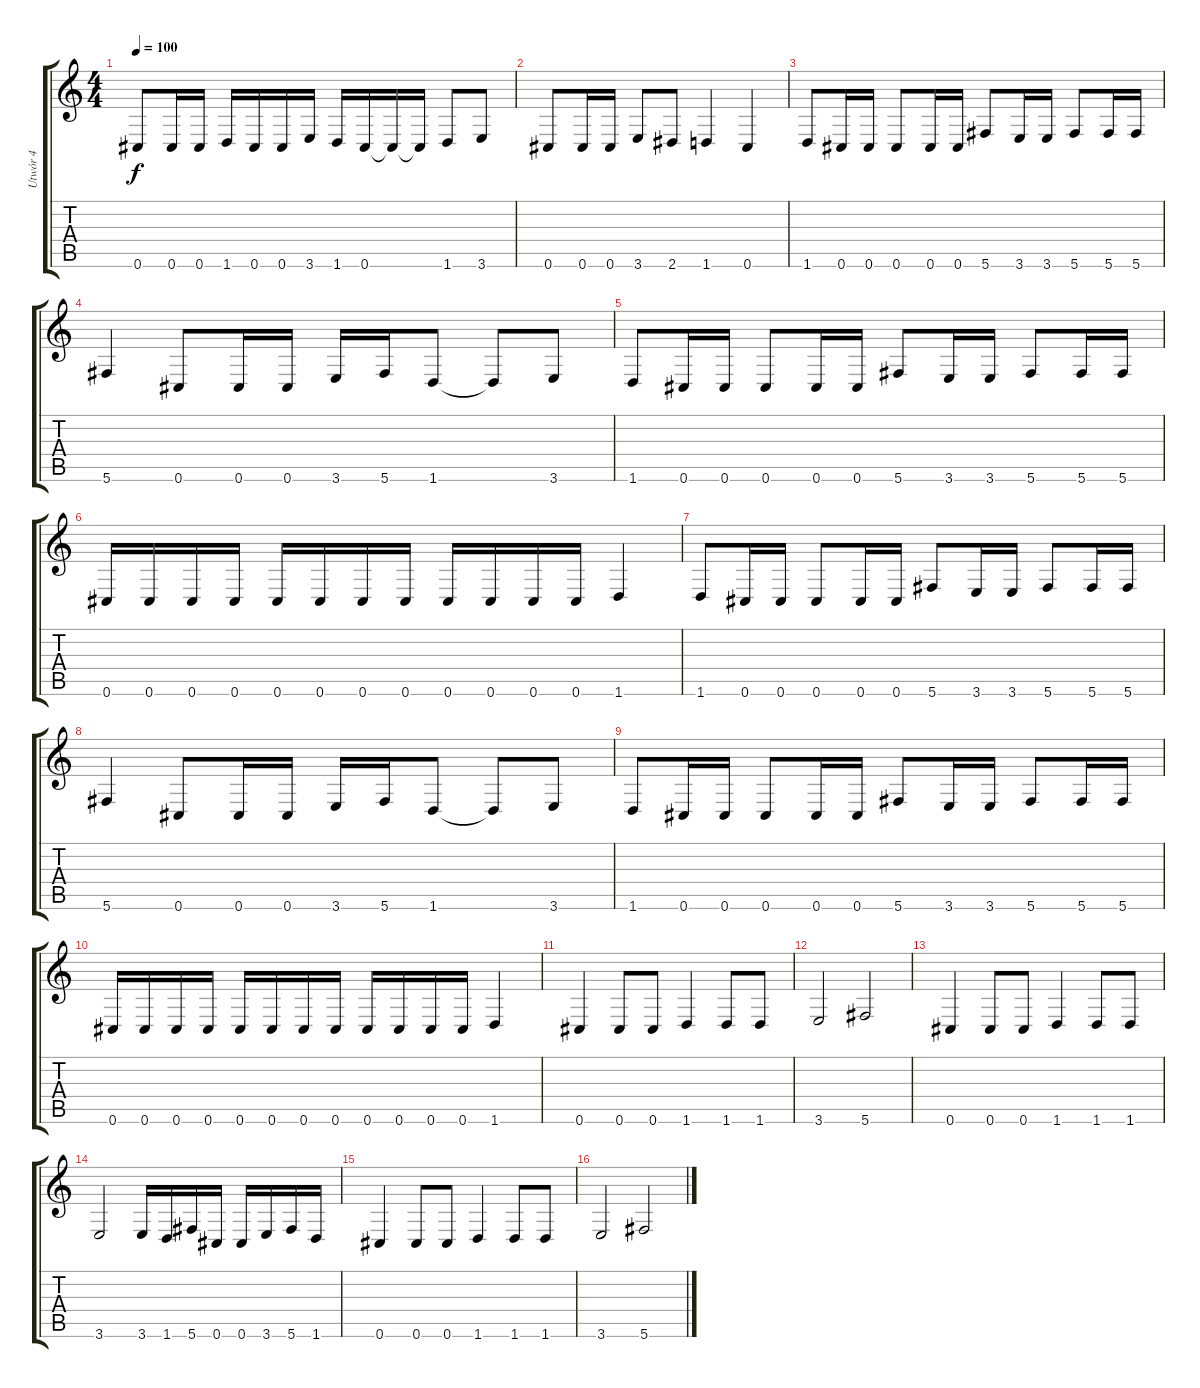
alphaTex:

\track ("Utwór 4" "Utwór 4") {instrument electricbasspick}
\staff {score tabs}
\tuning (Db4 Ab3 E3 B2 Gb2 Db2) {hide}
\ts (4 4)
\tempo 100
\clef g2
\ks c
0.6.8{dy f} 0.6.16 0.6.16 1.6.16 0.6.16 0.6.16 3.6.16 1.6.16 0.6.16 0.6{t}.16 0.6{t}.16 1.6.8 3.6.8 |
0.6.8 0.6.16 0.6.16 3.6.8 2.6.8 1.6.4 0.6.4 |
1.6.8 0.6.16 0.6.16 0.6.8 0.6.16 0.6.16 5.6.8 3.6.16 3.6.16 5.6.8 5.6.16 5.6.16 |
5.6.4 0.6.8 0.6.16 0.6.16 3.6.16 5.6.16 1.6.8 1.6{t}.8 3.6.8 |
1.6.8 0.6.16 0.6.16 0.6.8 0.6.16 0.6.16 5.6.8 3.6.16 3.6.16 5.6.8 5.6.16 5.6.16 |
0.6.16 0.6.16 0.6.16 0.6.16 0.6.16 0.6.16 0.6.16 0.6.16 0.6.16 0.6.16 0.6.16 0.6.16 1.6.4 |
1.6.8 0.6.16 0.6.16 0.6.8 0.6.16 0.6.16 5.6.8 3.6.16 3.6.16 5.6.8 5.6.16 5.6.16 |
5.6.4 0.6.8 0.6.16 0.6.16 3.6.16 5.6.16 1.6.8 1.6{t}.8 3.6.8 |
1.6.8 0.6.16 0.6.16 0.6.8 0.6.16 0.6.16 5.6.8 3.6.16 3.6.16 5.6.8 5.6.16 5.6.16 |
0.6.16 0.6.16 0.6.16 0.6.16 0.6.16 0.6.16 0.6.16 0.6.16 0.6.16 0.6.16 0.6.16 0.6.16 1.6.4 |
0.6.4 0.6.8 0.6.8 1.6.4 1.6.8 1.6.8 |
3.6.2 5.6.2 |
0.6.4 0.6.8 0.6.8 1.6.4 1.6.8 1.6.8 |
3.6.2 3.6.16 1.6.16 5.6.16 0.6.16 0.6.16 3.6.16 5.6.16 1.6.16 |
0.6.4 0.6.8 0.6.8 1.6.4 1.6.8 1.6.8 |
3.6.2 5.6.2
